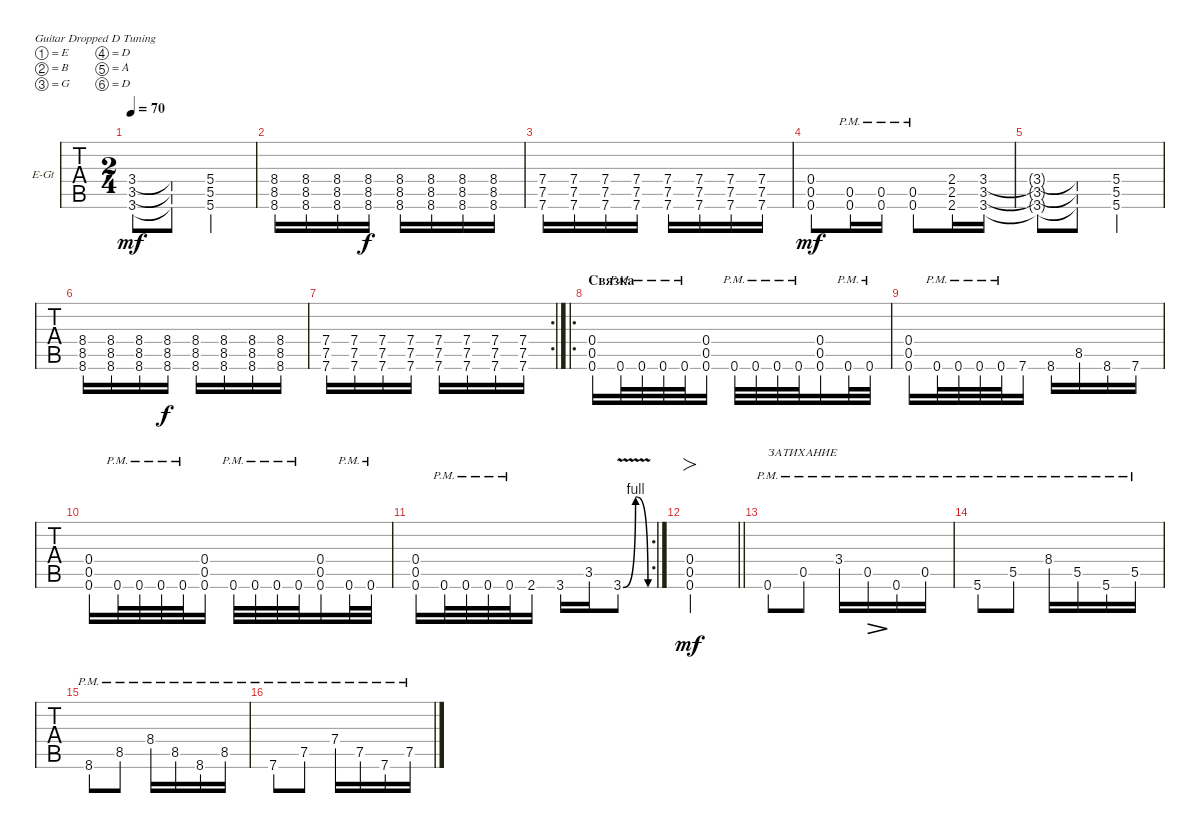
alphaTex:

\defaultSystemsLayout 4
\bracketExtendMode groupsimilarinstruments
\firstSystemTrackNameOrientation horizontal
\otherSystemsTrackNameOrientation horizontal
\track ("Guitar Саша" "E-Gt") {instrument distortionguitar}
\staff {tabs}
\tuning (E4 B3 G3 D3 A2 D2)
\ts (2 4)
\tempo 70
\clef g2
\ks c
(3.6{t} 3.5{t} 3.4{t}).8{dy mf} (3.5{t} 3.4{t} 3.6{t}).8 (5.6 5.5 5.4).4 |
(8.6 8.5 8.4).16 (8.4 8.5 8.6).16 (8.5 8.4 8.6).16 (8.5 8.4 8.6).16{dy f} (8.5 8.4 8.6).16 (8.5 8.4 8.6).16 (8.6 8.5 8.4).16 (8.6 8.4 8.5).16 |
(7.6 7.5 7.4).16 (7.4 7.5 7.6).16 (7.6 7.5 7.4).16 (7.5 7.6 7.4).16 (7.5 7.6 7.4).16 (7.6 7.5 7.4).16 (7.4 7.5 7.6).16 (7.5 7.4 7.6).16 |
(0.6 0.5 0.4).8{dy mf} (0.6{pm} 0.5{pm}).16 (0.5{pm} 0.6{pm}).16 (0.5{pm} 0.6{pm}).8 (2.6 2.5 2.4).16 (3.5 3.6 3.4).16 |
(3.6{t} 3.5{t} 3.4{t}).8 (3.5{t} 3.4{t} 3.6{t}).8 (5.6 5.5 5.4).4 |
(8.6 8.5 8.4).16 (8.4 8.5 8.6).16 (8.5 8.4 8.6).16 (8.5 8.4 8.6).16{dy f} (8.5 8.4 8.6).16 (8.5 8.4 8.6).16 (8.6 8.5 8.4).16 (8.6 8.4 8.5).16 |
\rc 2
(7.6 7.5 7.4).16 (7.4 7.5 7.6).16 (7.6 7.5 7.4).16 (7.5 7.6 7.4).16 (7.5 7.6 7.4).16 (7.6 7.5 7.4).16 (7.4 7.5 7.6).16 (7.5 7.4 7.6).16 |
\ro
\section ("" "Связка")
(0.6 0.5 0.4).16 0.6{pm}.32 0.6{pm}.32 0.6{pm}.32 0.6{pm}.32 (0.6 0.5 0.4).16 0.6{pm}.32 0.6{pm}.32 0.6{pm}.32 0.6{pm}.32 (0.6 0.5 0.4).16 0.6{pm}.32 0.6{pm}.32 |
(0.6 0.5 0.4).16 0.6{pm}.32 0.6{pm}.32 0.6{pm}.32 0.6{pm}.32 7.6.16 8.6.16 8.5.16 8.6.16 7.6.16 |
(0.6 0.5 0.4).16 0.6{pm}.32 0.6{pm}.32 0.6{pm}.32 0.6{pm}.32 (0.6 0.5 0.4).16 0.6{pm}.32 0.6{pm}.32 0.6{pm}.32 0.6{pm}.32 (0.6 0.5 0.4).16 0.6{pm}.32 0.6{pm}.32 |
\rc 2
(0.6 0.5 0.4).16 0.6{pm}.32 0.6{pm}.32 0.6{pm}.32 0.6{pm}.32 2.6.16 3.6.16 3.5.16 3.6{be (bendrelease 0 0 10.2 4 20.4 4 30 0) v}.8 |
\barLineRight lightlight
(0.4 0.5 0.6).2{fo dy mf} |
0.6{pm}.8{txt "ЗАТИХАНИЕ"} 0.5{pm}.8 3.4{pm}.16 0.5{pm}.16{dec} 0.6{pm}.16 0.5{pm}.16 |
5.6{pm}.8 5.5{pm}.8 8.4{pm}.16 5.5{pm}.16 5.6{pm}.16 5.5{pm}.16 |
8.6{pm}.8 8.5{pm}.8 8.4{pm}.16 8.5{pm}.16 8.6{pm}.16 8.5{pm}.16 |
7.6{pm}.8 7.5{pm}.8 7.4{pm}.16 7.5{pm}.16 7.6{pm}.16 7.5{pm}.16
